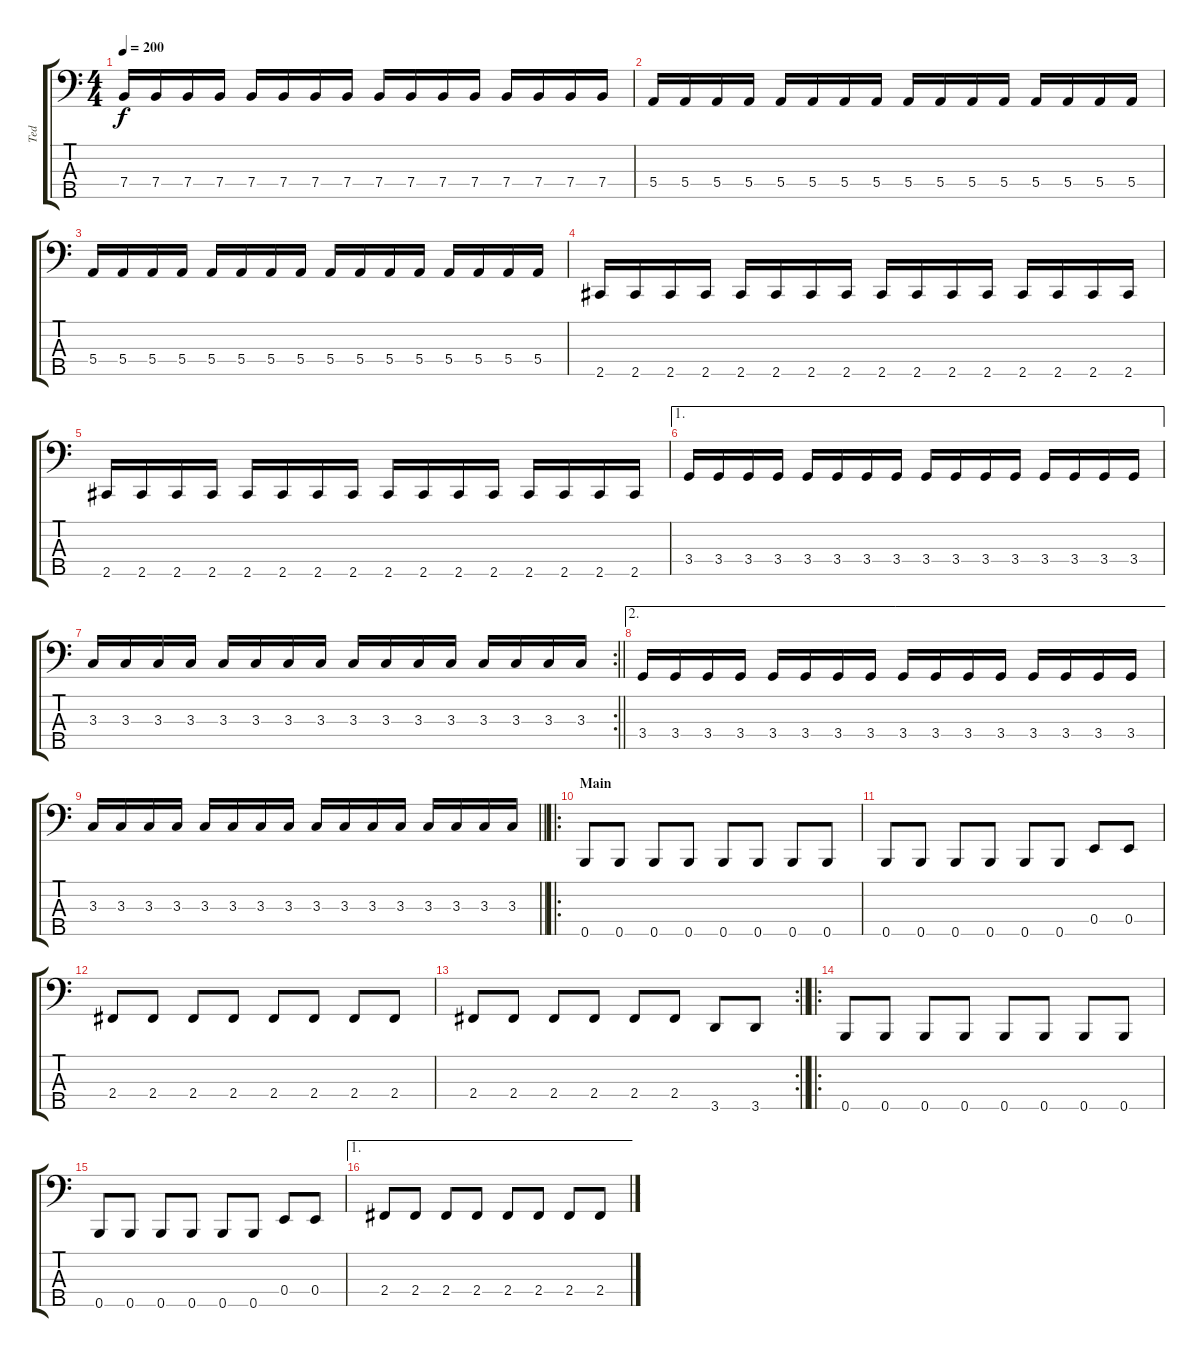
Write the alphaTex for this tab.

\track ("Ted" "Ted") {instrument electricbassfinger}
\staff {score tabs}
\tuning (G2 D2 A1 E1 B0) {hide}
\ts (4 4)
\tempo 200
\clef f4
\ks c
7.4.16{dy f} 7.4.16 7.4.16 7.4.16 7.4.16 7.4.16 7.4.16 7.4.16 7.4.16 7.4.16 7.4.16 7.4.16 7.4.16 7.4.16 7.4.16 7.4.16 |
5.4.16 5.4.16 5.4.16 5.4.16 5.4.16 5.4.16 5.4.16 5.4.16 5.4.16 5.4.16 5.4.16 5.4.16 5.4.16 5.4.16 5.4.16 5.4.16 |
5.4.16 5.4.16 5.4.16 5.4.16 5.4.16 5.4.16 5.4.16 5.4.16 5.4.16 5.4.16 5.4.16 5.4.16 5.4.16 5.4.16 5.4.16 5.4.16 |
2.5.16 2.5.16 2.5.16 2.5.16 2.5.16 2.5.16 2.5.16 2.5.16 2.5.16 2.5.16 2.5.16 2.5.16 2.5.16 2.5.16 2.5.16 2.5.16 |
2.5.16 2.5.16 2.5.16 2.5.16 2.5.16 2.5.16 2.5.16 2.5.16 2.5.16 2.5.16 2.5.16 2.5.16 2.5.16 2.5.16 2.5.16 2.5.16 |
\ae 1
3.4.16 3.4.16 3.4.16 3.4.16 3.4.16 3.4.16 3.4.16 3.4.16 3.4.16 3.4.16 3.4.16 3.4.16 3.4.16 3.4.16 3.4.16 3.4.16 |
\rc 2
\barLineRight lightlight
3.3.16 3.3.16 3.3.16 3.3.16 3.3.16 3.3.16 3.3.16 3.3.16 3.3.16 3.3.16 3.3.16 3.3.16 3.3.16 3.3.16 3.3.16 3.3.16 |
\ae 2
3.4.16 3.4.16 3.4.16 3.4.16 3.4.16 3.4.16 3.4.16 3.4.16 3.4.16 3.4.16 3.4.16 3.4.16 3.4.16 3.4.16 3.4.16 3.4.16 |
\barLineRight lightlight
3.3.16 3.3.16 3.3.16 3.3.16 3.3.16 3.3.16 3.3.16 3.3.16 3.3.16 3.3.16 3.3.16 3.3.16 3.3.16 3.3.16 3.3.16 3.3.16 |
\ro
\section ("" "Main")
0.5.8 0.5.8 0.5.8 0.5.8 0.5.8 0.5.8 0.5.8 0.5.8 |
0.5.8 0.5.8 0.5.8 0.5.8 0.5.8 0.5.8 0.4.8 0.4.8 |
2.4.8 2.4.8 2.4.8 2.4.8 2.4.8 2.4.8 2.4.8 2.4.8 |
\rc 2
\barLineRight lightlight
2.4.8 2.4.8 2.4.8 2.4.8 2.4.8 2.4.8 3.5.8 3.5.8 |
\ro
0.5.8 0.5.8 0.5.8 0.5.8 0.5.8 0.5.8 0.5.8 0.5.8 |
0.5.8 0.5.8 0.5.8 0.5.8 0.5.8 0.5.8 0.4.8 0.4.8 |
\ae 1
2.4.8 2.4.8 2.4.8 2.4.8 2.4.8 2.4.8 2.4.8 2.4.8
